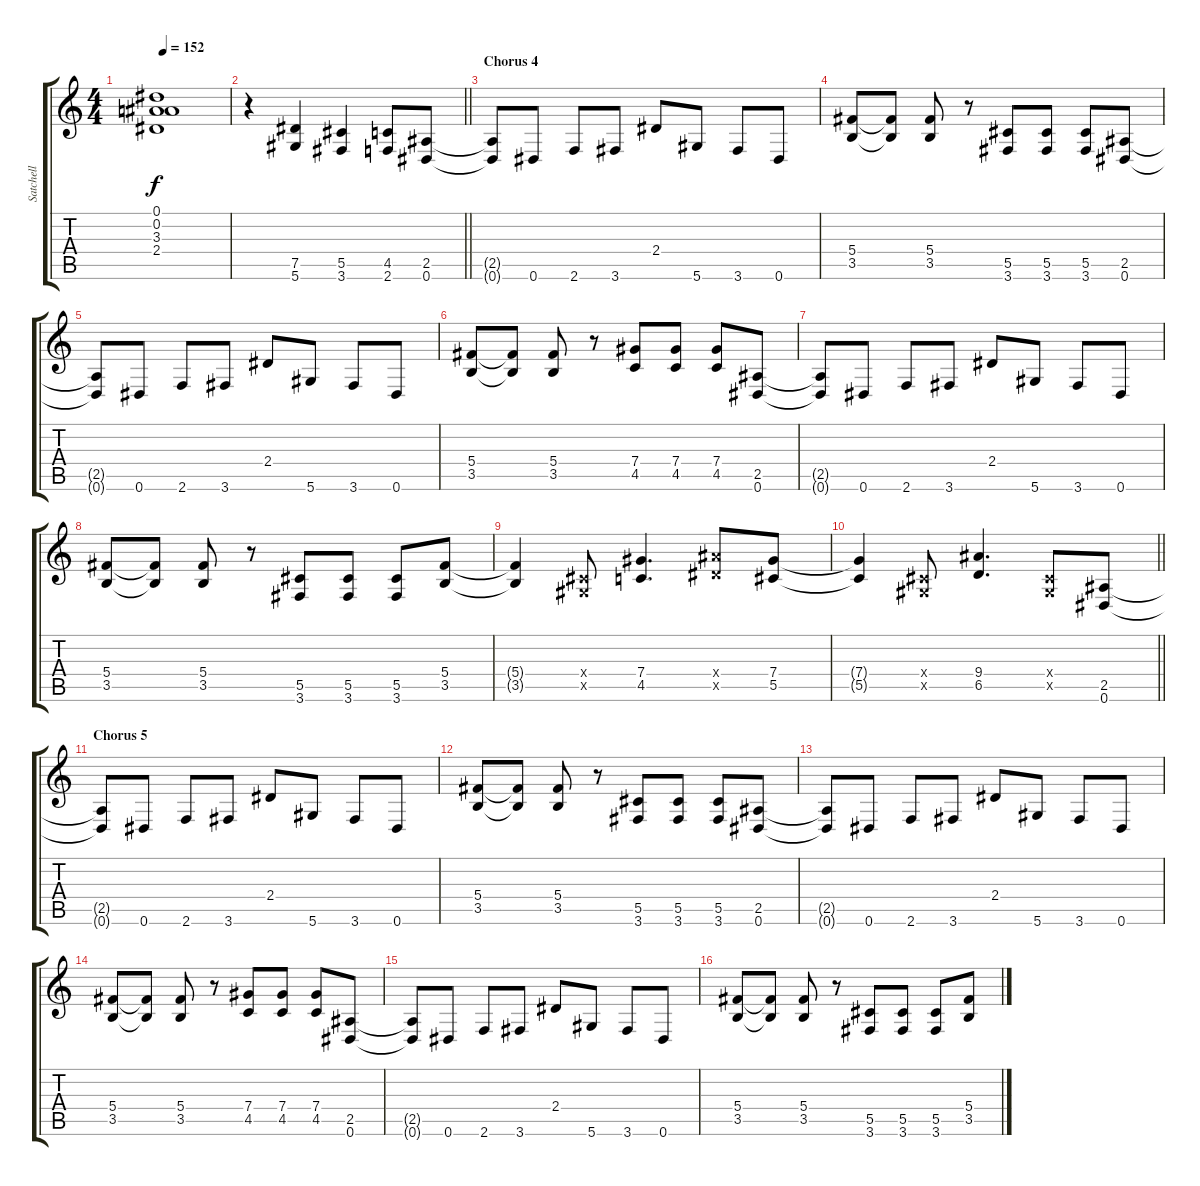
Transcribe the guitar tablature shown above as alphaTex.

\track ("Satchell" "Satchell") {instrument distortionguitar}
\staff {score tabs}
\tuning (Eb4 Bb3 Gb3 Db3 Ab2 Eb2) {hide}
\ts (4 4)
\tempo 152
\clef g2
\ks c
(0.1{t} 0.2{t} 3.3{t} 2.4{t}).1{dy f} |
\barLineRight lightlight
r.4 (7.5 5.6).4{instrument distortionguitar} (5.5 3.6).4 (4.5 2.6).8 (2.5 0.6).8 |
\section ("" "Chorus 4")
(2.5{t} 0.6{t}).8 0.6.8 2.6.8 3.6.8 2.4.8 5.6.8 3.6.8 0.6.8 |
(5.4 3.5).8 (5.4{t} 3.5{t}).8 (5.4 3.5).8 r.8 (5.5 3.6).8 (5.5 3.6).8 (5.5 3.6).8 (2.5 0.6).8 |
(2.5{t} 0.6{t}).8 0.6.8 2.6.8 3.6.8 2.4.8 5.6.8 3.6.8 0.6.8 |
(5.4 3.5).8 (5.4{t} 3.5{t}).8 (5.4 3.5).8 r.8 (7.4 4.5).8 (7.4 4.5).8 (7.4 4.5).8 (2.5 0.6).8 |
(2.5{t} 0.6{t}).8 0.6.8 2.6.8 3.6.8 2.4.8 5.6.8 3.6.8 0.6.8 |
(5.4 3.5).8 (5.4{t} 3.5{t}).8 (5.4 3.5).8 r.8 (5.5 3.6).8 (5.5 3.6).8 (5.5 3.6).8 (5.4 3.5).8 |
(5.4{t} 3.5{t}).4 (0.4{x} 0.5{x}).8 (7.4 4.5).4{d} (9.4{x} 7.5{x}).8 (7.4 5.5).8 |
\barLineRight lightlight
(7.4{t} 5.5{t}).4 (0.4{x} 0.5{x}).8 (9.4 6.5).4{d} (0.4{x} 0.5{x}).8 (2.5 0.6).8 |
\section ("" "Chorus 5")
(2.5{t} 0.6{t}).8 0.6.8 2.6.8 3.6.8 2.4.8 5.6.8 3.6.8 0.6.8 |
(5.4 3.5).8 (5.4{t} 3.5{t}).8 (5.4 3.5).8 r.8 (5.5 3.6).8 (5.5 3.6).8 (5.5 3.6).8 (2.5 0.6).8 |
(2.5{t} 0.6{t}).8 0.6.8 2.6.8 3.6.8 2.4.8 5.6.8 3.6.8 0.6.8 |
(5.4 3.5).8 (5.4{t} 3.5{t}).8 (5.4 3.5).8 r.8 (7.4 4.5).8 (7.4 4.5).8 (7.4 4.5).8 (2.5 0.6).8 |
(2.5{t} 0.6{t}).8 0.6.8 2.6.8 3.6.8 2.4.8 5.6.8 3.6.8 0.6.8 |
(5.4 3.5).8 (5.4{t} 3.5{t}).8 (5.4 3.5).8 r.8 (5.5 3.6).8 (5.5 3.6).8 (5.5 3.6).8 (5.4 3.5).8
